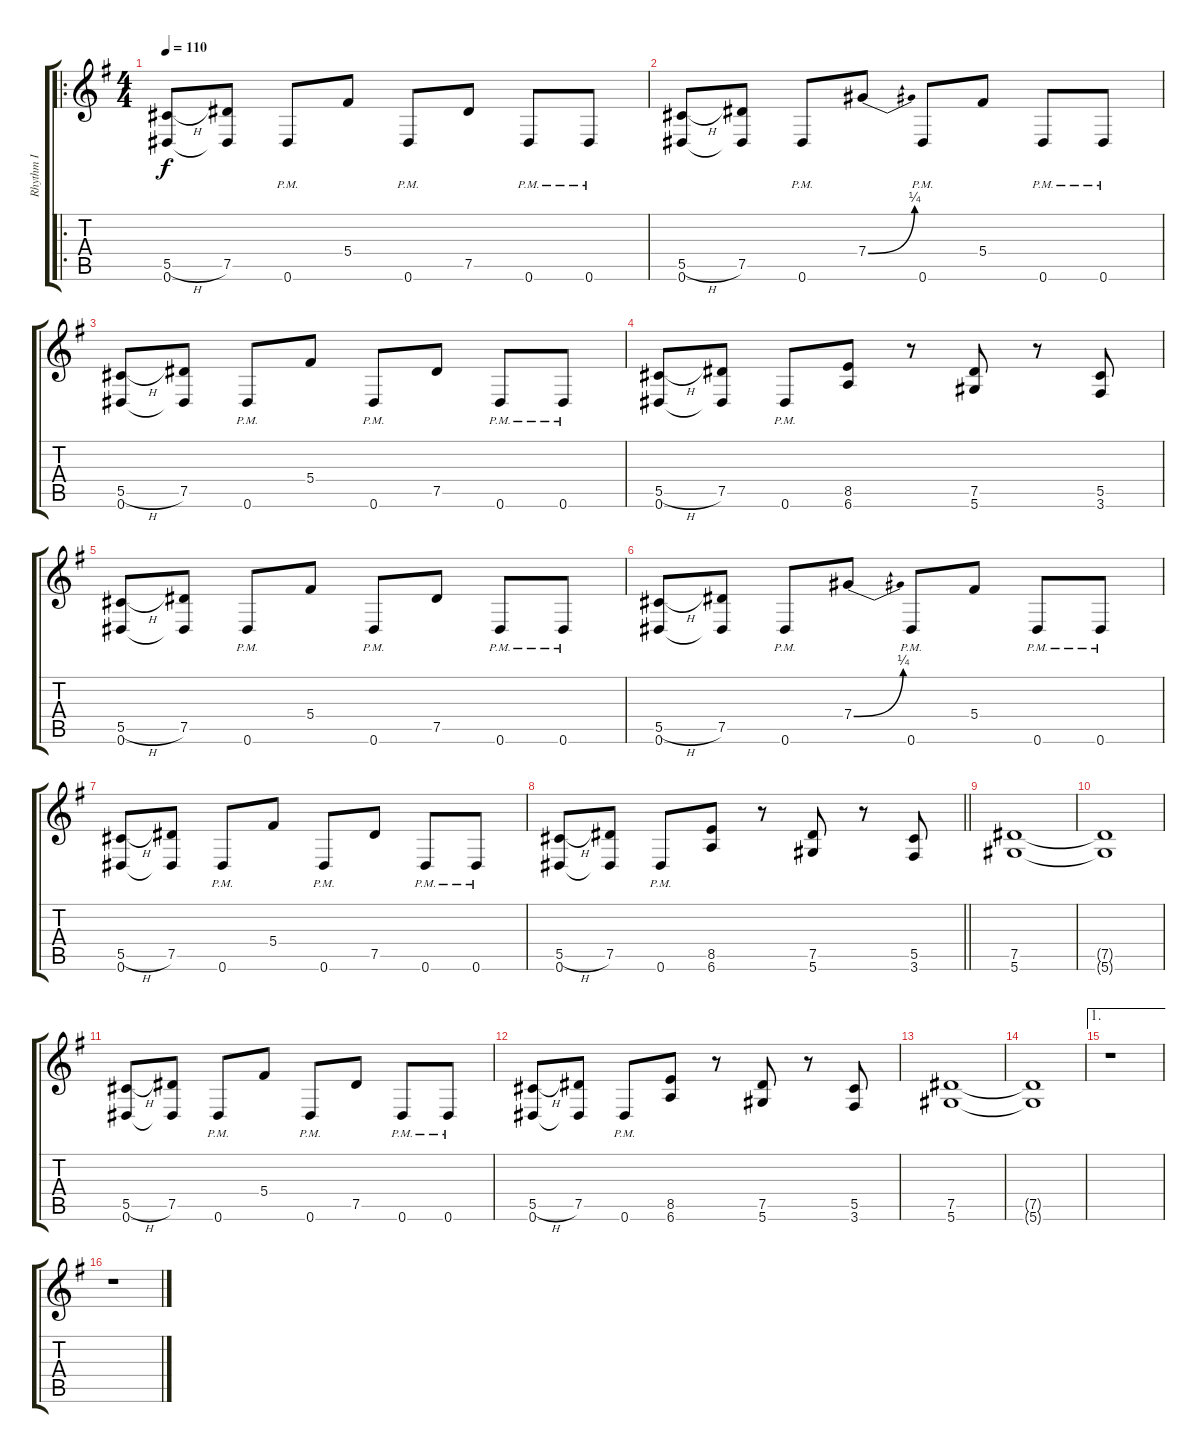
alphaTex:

\track ("Rhythm I" "Rhythm I") {instrument overdrivenguitar}
\staff {score tabs}
\tuning (Eb4 Bb3 Gb3 Db3 Ab2 Eb2) {hide}
\ro
\ts (4 4)
\tempo 110
\clef g2
\ks g
(5.5{h} 0.6).8{dy f} (7.5 0.6{t}).8 0.6{pm}.8 5.4.8 0.6{pm}.8 7.5.8 0.6{pm}.8 0.6{pm}.8 |
(5.5{h} 0.6).8 (7.5 0.6{t}).8 0.6{pm}.8 7.4{be (bend 0 0 60 1)}.8 0.6{pm}.8 5.4.8 0.6{pm}.8 0.6{pm}.8 |
(5.5{h} 0.6).8 (7.5 0.6{t}).8 0.6{pm}.8 5.4.8 0.6{pm}.8 7.5.8 0.6{pm}.8 0.6{pm}.8 |
(5.5{h} 0.6).8 (7.5 0.6{t}).8 0.6{pm}.8 (8.5 6.6).8 r.8 (7.5 5.6).8 r.8 (5.5 3.6).8 |
(5.5{h} 0.6).8 (7.5 0.6{t}).8 0.6{pm}.8 5.4.8 0.6{pm}.8 7.5.8 0.6{pm}.8 0.6{pm}.8 |
(5.5{h} 0.6).8 (7.5 0.6{t}).8 0.6{pm}.8 7.4{be (bend 0 0 60 1)}.8 0.6{pm}.8 5.4.8 0.6{pm}.8 0.6{pm}.8 |
(5.5{h} 0.6).8 (7.5 0.6{t}).8 0.6{pm}.8 5.4.8 0.6{pm}.8 7.5.8 0.6{pm}.8 0.6{pm}.8 |
\barLineRight lightlight
(5.5{h} 0.6).8 (7.5 0.6{t}).8 0.6{pm}.8 (8.5 6.6).8 r.8 (7.5 5.6).8 r.8 (5.5 3.6).8 |
(7.5 5.6).1 |
(7.5{t} 5.6{t}).1 |
(5.5{h} 0.6).8 (7.5 0.6{t}).8 0.6{pm}.8 5.4.8 0.6{pm}.8 7.5.8 0.6{pm}.8 0.6{pm}.8 |
(5.5{h} 0.6).8 (7.5 0.6{t}).8 0.6{pm}.8 (8.5 6.6).8 r.8 (7.5 5.6).8 r.8 (5.5 3.6).8 |
(7.5 5.6).1 |
(7.5{t} 5.6{t}).1 |
\ae 1
r.1 |
r.1
